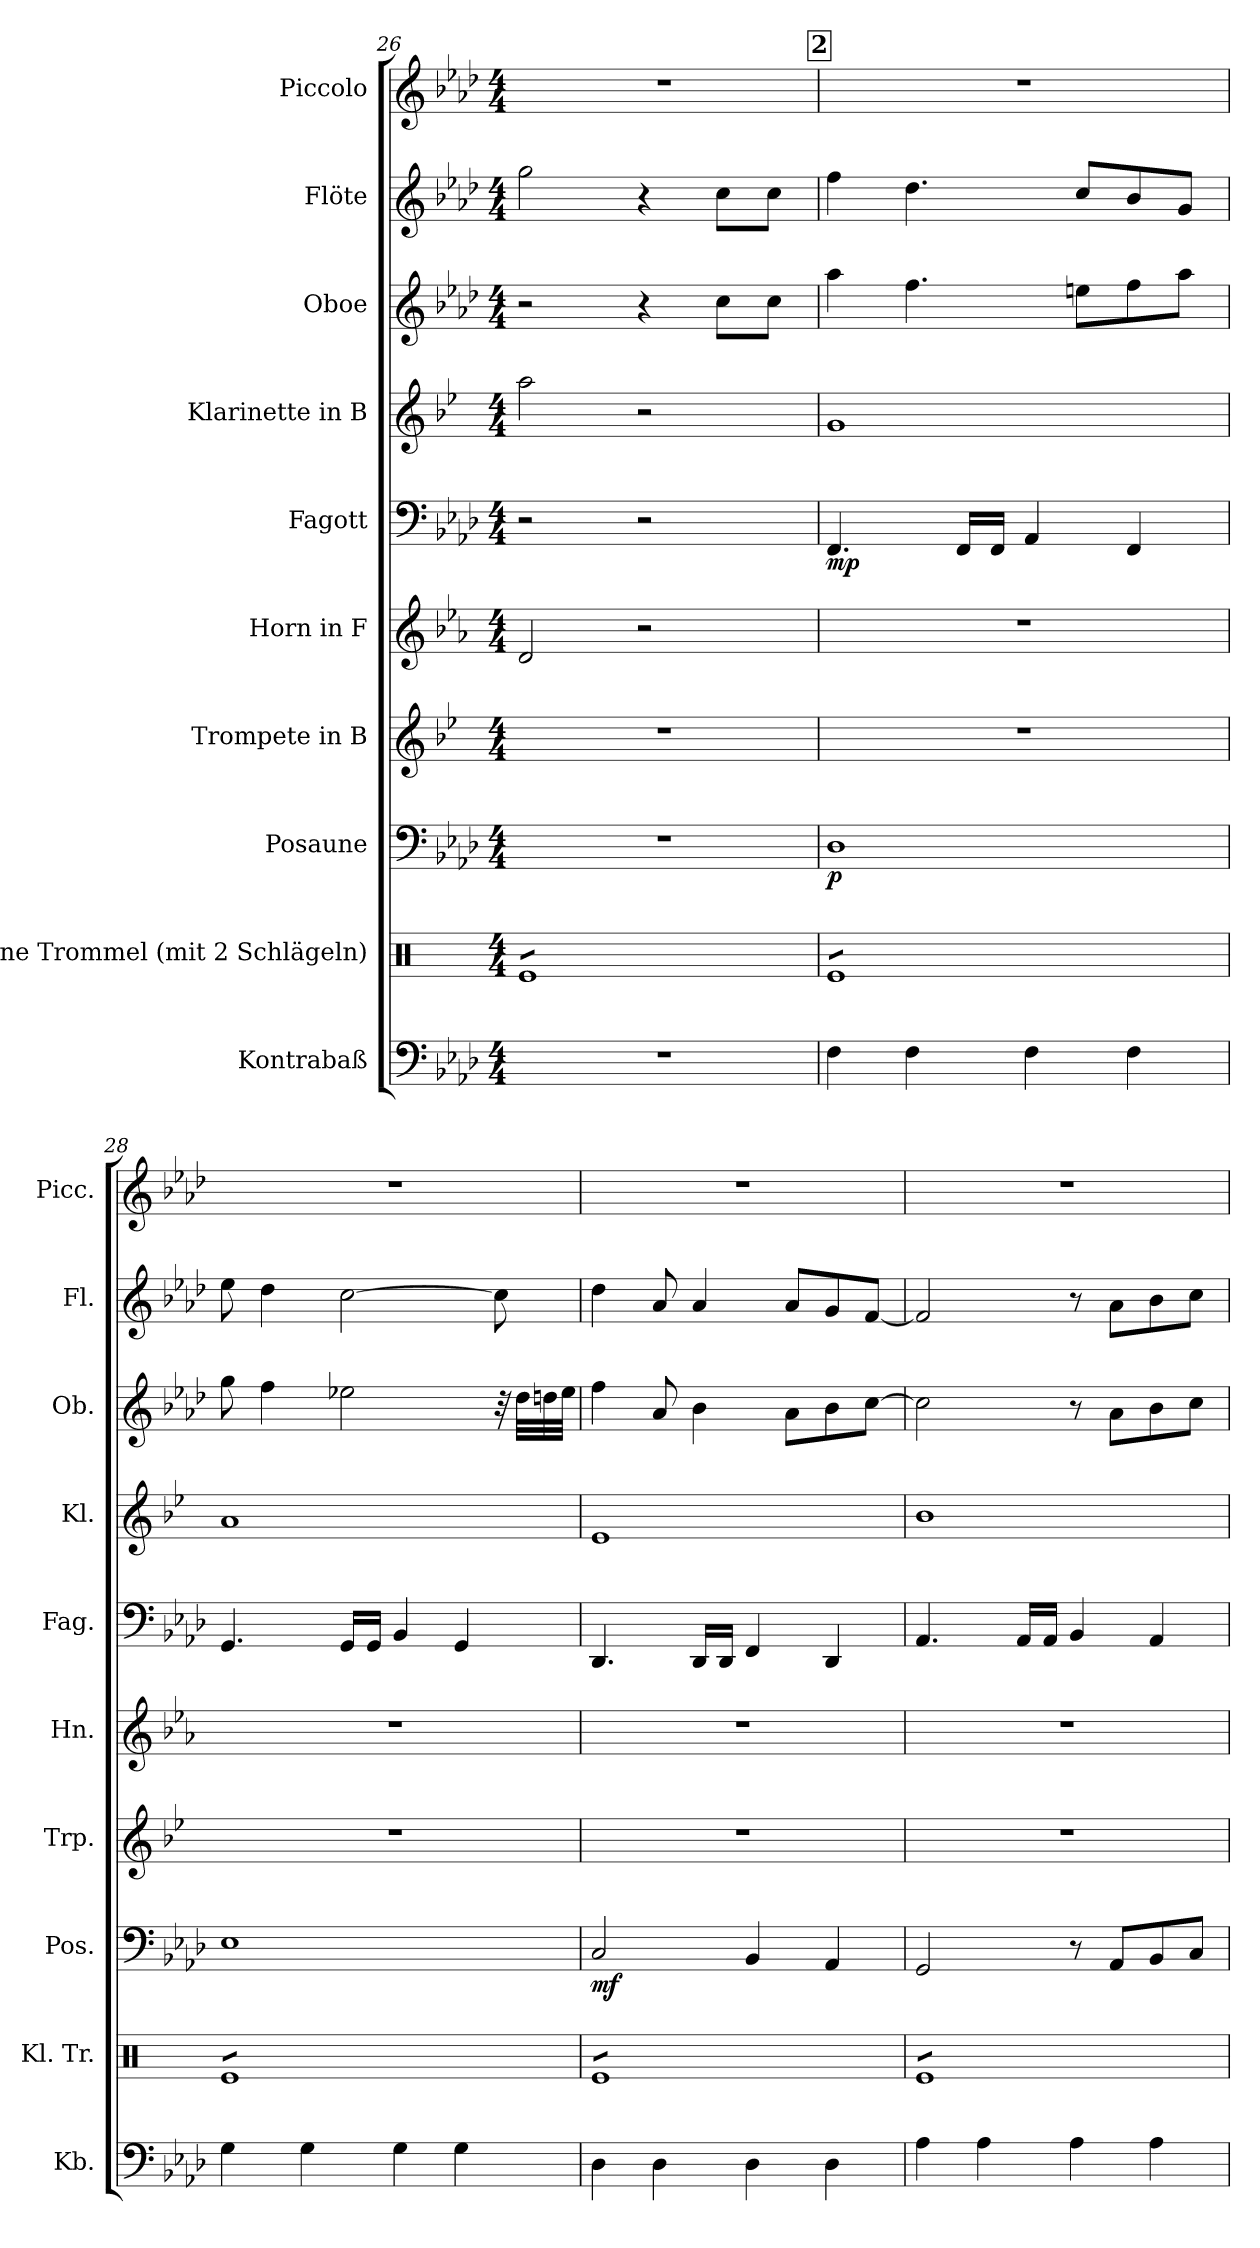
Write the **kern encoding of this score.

**kern	**kern	**kern	**dynam	**kern	**kern	**kern	**dynam	**kern	**kern	**kern	**kern
*part10	*part9	*part8	*part8	*part7	*part6	*part5	*part5	*part4	*part3	*part2	*part1
*staff10	*staff9	*staff8	*staff8	*staff7	*staff6	*staff5	*staff5	*staff4	*staff3	*staff2	*staff1
*I"Kontrabaß	*I"Kleine Trommel (mit 2 Schlägeln)	*I"Posaune	*	*I"Trompete in B	*I"Horn in F	*I"Fagott	*	*I"Klarinette in B	*I"Oboe	*I"Flöte	*I"Piccolo
*I'Kb.	*I'Kl. Tr.	*I'Pos.	*	*I'Trp.	*I'Hn.	*I'Fag.	*	*I'Kl.	*I'Ob.	*I'Fl.	*I'Picc.
*clefF4	*clefX	*clefF4	*	*clefG2	*clefG2	*clefF4	*	*clefG2	*clefG2	*clefG2	*clefG2
*ITrd7c12	*	*	*	*ITrd1c2	*ITrd4c7	*	*	*ITrd1c2	*	*	*ITrd-7c-12
*k[b-e-a-d-]	*k[]	*k[b-e-a-d-]	*	*k[b-e-a-d-]	*k[b-e-a-d-]	*k[b-e-a-d-]	*	*k[b-e-a-d-]	*k[b-e-a-d-]	*k[b-e-a-d-]	*k[b-e-a-d-]
*A-:	*C:	*A-:	*	*A-:	*A-:	*A-:	*	*A-:	*A-:	*A-:	*A-:
*M4/4	*M4/4	*M4/4	*	*M4/4	*M4/4	*M4/4	*	*M4/4	*M4/4	*M4/4	*M4/4
=26	=26	=26	=26	=26	=26	=26	=26	=26	=26	=26	=26
*	*tremolo	*	*	*	*	*	*	*	*	*	*
1r	8ReiL	1r	.	1r	2Gi/	2r	.	2ggi\	2r	2ggi\	1r
.	8Rei	.	.	.	.	.	.	.	.	.	.
.	8Rei	.	.	.	.	.	.	.	.	.	.
.	8Rei	.	.	.	.	.	.	.	.	.	.
.	8Rei	.	.	.	2r	2r	.	2r	4r	4r	.
.	8Rei	.	.	.	.	.	.	.	.	.	.
.	8Rei	.	.	.	.	.	.	.	8cci\L	8cci\L	.
.	8ReiJ	.	.	.	.	.	.	.	8cci\J	8cci\J	.
!!LO:REH:place=s1:B:color=#000000:enc=box:fs=12.8556:t=2
=27	=27	=27	=27	=27	=27	=27	=27	=27	=27	=27	=27
4FFi\	8ReiL	1D-i	p	1r	1r	4.FFi/	mp	1fi	4aa-i\	4ffi\	1r
.	8Rei	.	.	.	.	.	.	.	.	.	.
4FFi\	8Rei	.	.	.	.	.	.	.	4.ffi\	4.dd-i\	.
.	8Rei	.	.	.	.	16FFi/LL	.	.	.	.	.
.	.	.	.	.	.	16FFi/JJ	.	.	.	.	.
4FFi\	8Rei	.	.	.	.	4AA-i/	.	.	.	.	.
.	8Rei	.	.	.	.	.	.	.	8eeni\L	8cci/L	.
4FFi\	8Rei	.	.	.	.	4FFi/	.	.	8ffi\	8b-i/	.
.	8ReiJ	.	.	.	.	.	.	.	8aa-i\J	8gi/J	.
=28	=28	=28	=28	=28	=28	=28	=28	=28	=28	=28	=28
4GGi\	8ReiL	1E-i	.	1r	1r	4.GGi/	.	1gi	8ggi\	8ee-i\	1r
.	8Rei	.	.	.	.	.	.	.	4ffi\	4dd-i\	.
4GGi\	8Rei	.	.	.	.	.	.	.	.	.	.
.	8Rei	.	.	.	.	16GGi/LL	.	.	2ee-Xi\	[2cci\	.
.	.	.	.	.	.	16GGi/JJ	.	.	.	.	.
4GGi\	8Rei	.	.	.	.	4BB-i/	.	.	.	.	.
.	8Rei	.	.	.	.	.	.	.	.	.	.
4GGi\	8Rei	.	.	.	.	4GGi/	.	.	.	.	.
.	8ReiJ	.	.	.	.	.	.	.	32r	8cci\]	.
.	.	.	.	.	.	.	.	.	32dd-i\LLL	.	.
.	.	.	.	.	.	.	.	.	32ddni\	.	.
.	.	.	.	.	.	.	.	.	32ee-i\JJJ	.	.
=29	=29	=29	=29	=29	=29	=29	=29	=29	=29	=29	=29
4DD-i\	8ReiL	2Ci/	mf	1r	1r	4.DD-i/	.	1d-i	4ffi\	4dd-i\	1r
.	8Rei	.	.	.	.	.	.	.	.	.	.
4DD-i\	8Rei	.	.	.	.	.	.	.	8a-i/	8a-i/	.
.	8Rei	.	.	.	.	16DD-i/LL	.	.	4b-i\	4a-i/	.
.	.	.	.	.	.	16DD-i/JJ	.	.	.	.	.
4DD-i\	8Rei	4BB-i/	.	.	.	4FFi/	.	.	.	.	.
.	8Rei	.	.	.	.	.	.	.	8a-i\L	8a-i/L	.
4DD-i\	8Rei	4AA-i/	.	.	.	4DD-i/	.	.	8b-i\	8gi/	.
.	8ReiJ	.	.	.	.	.	.	.	[8cci\J	[8fi/J	.
=30	=30	=30	=30	=30	=30	=30	=30	=30	=30	=30	=30
4AA-i\	8ReiL	2GGi/	.	1r	1r	4.AA-i/	.	1a-i	2cci\]	2fi/]	1r
.	8Rei	.	.	.	.	.	.	.	.	.	.
4AA-i\	8Rei	.	.	.	.	.	.	.	.	.	.
.	8Rei	.	.	.	.	16AA-i/LL	.	.	.	.	.
.	.	.	.	.	.	16AA-i/JJ	.	.	.	.	.
4AA-i\	8Rei	8r	.	.	.	4BB-i/	.	.	8r	8r	.
.	8Rei	8AA-i/L	.	.	.	.	.	.	8a-i\L	8a-i\L	.
4AA-i\	8Rei	8BB-i/	.	.	.	4AA-i/	.	.	8b-i\	8b-i\	.
.	8ReiJ	8Ci/J	.	.	.	.	.	.	8cci\J	8cci\J	.
*	*Xtremolo	*	*	*	*	*	*	*	*	*	*
=	=	=	=	=	=	=	=	=	=	=	=
*-	*-	*-	*-	*-	*-	*-	*-	*-	*-	*-	*-
